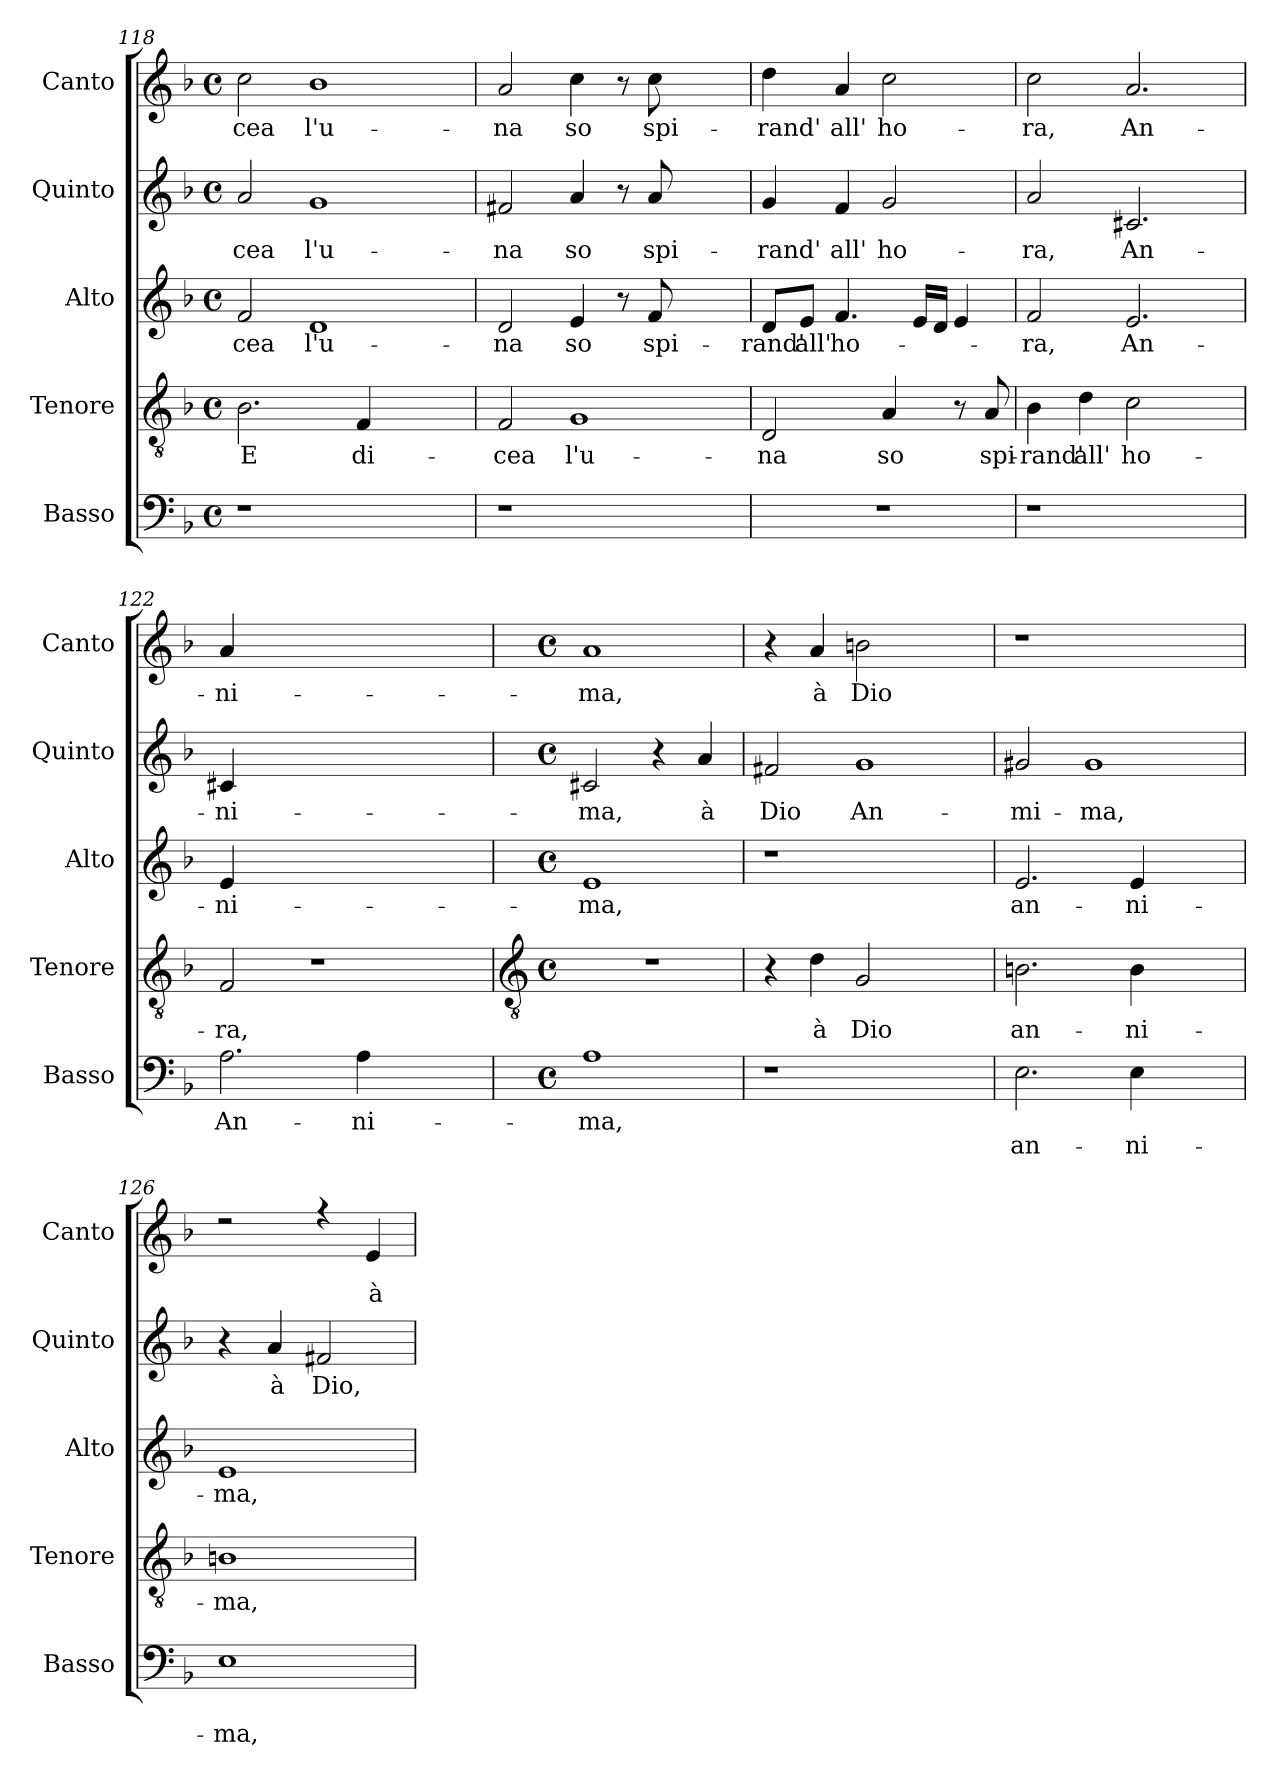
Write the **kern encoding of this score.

**kern	**text	**text	**kern	**text	**kern	**text	**kern	**text	**kern	**text
*part5	*part5	*part5	*part4	*part4	*part3	*part3	*part2	*part2	*part1	*part1
*staff5	*staff5	*staff5	*staff4	*staff4	*staff3	*staff3	*staff2	*staff2	*staff1	*staff1
*I"Basso	*	*	*I"Tenore	*	*I"Alto	*	*I"Quinto	*	*I"Canto	*
*I'Basso	*	*	*I'Tenore	*	*I'Alto	*	*I'Quinto	*	*I'Canto	*
!!LO:LB:g=z
*clefF4	*	*	*clefGv2	*	*clefG2	*	*clefG2	*	*clefG2	*
*k[b-]	*	*	*k[b-]	*	*k[b-]	*	*k[b-]	*	*k[b-]	*
*F:	*	*	*F:	*	*F:	*	*F:	*	*F:	*
*M4/4	*	*	*M4/4	*	*M4/4	*	*M4/4	*	*M4/4	*
*met(c)	*	*	*met(c)	*	*met(c)	*	*met(c)	*	*met(c)	*
=118	=118	=118	=118	=118	=118	=118	=118	=118	=118	=118
!	!	!	!	!LO:LY:b	!	!LO:LY:b	!	!LO:LY:b	!	!LO:LY:b
1r	.	.	2.B-\	E	2f/	-cea	2a/	-cea	2cc\	-cea
!	!	!	!	!	!	!LO:LY:b	!	!LO:LY:b	!	!LO:LY:b
.	.	.	.	.	1d	l'u-	1g	l'u-	1b-	l'u-
!	!	!	!	!LO:LY:b	!	!	!	!	!	!
.	.	.	4F/	di-	.	.	.	.	.	.
2ryy	.	.	2ryy	.	.	.	.	.	.	.
=119	=119	=119	=119	=119	=119	=119	=119	=119	=119	=119
!	!	!	!	!LO:LY:b	!	!LO:LY:b	!	!LO:LY:b	!	!LO:LY:b
1r	.	.	2F/	-cea	2d/	-na	2f#X/	-na	2a/	-na
!	!	!	!	!LO:LY:b	!	!LO:LY:b	!	!LO:LY:b	!	!LO:LY:b
.	.	.	1G	l'u-	4e/	so	4a/	so	4cc\	so
.	.	.	.	.	8r	.	8r	.	8r	.
!	!	!	!	!	!	!LO:LY:b	!	!LO:LY:b	!	!LO:LY:b
.	.	.	.	.	8f/	spi-	8a/	spi-	8cc\	spi-
2ryy	.	.	.	.	2ryy	.	2ryy	.	2ryy	.
=120	=120	=120	=120	=120	=120	=120	=120	=120	=120	=120
!	!	!	!	!LO:LY:b	!	!LO:LY:b	!	!LO:LY:b	!	!LO:LY:b
1r	.	.	2D/	-na	8d/L	-rand'	4g/	-rand'	4dd\	-rand'
!	!	!	!	!	!	!LO:LY:b	!	!	!	!
.	.	.	.	.	8e/J	all'	.	.	.	.
!	!	!	!	!	!	!LO:LY:b	!	!LO:LY:b	!	!LO:LY:b
.	.	.	.	.	4.f/	ho-	4f/	all'	4a/	all'
!	!	!	!	!LO:LY:b	!	!	!	!LO:LY:b	!	!LO:LY:b
.	.	.	4A/	so	.	.	2g/	ho-	2cc\	ho-
.	.	.	.	.	16e/LL	.	.	.	.	.
.	.	.	.	.	16d/JJ	.	.	.	.	.
.	.	.	8r	.	4e/	.	.	.	.	.
!	!	!	!	!LO:LY:b	!	!	!	!	!	!
.	.	.	8A/	spi-	.	.	.	.	.	.
=121	=121	=121	=121	=121	=121	=121	=121	=121	=121	=121
!	!	!	!	!LO:LY:b	!	!LO:LY:b	!	!LO:LY:b	!	!LO:LY:b
1r	.	.	4B-\	-rand'	2f/	-ra,	2a/	-ra,	2cc\	-ra,
!	!	!	!	!LO:LY:b	!	!	!	!	!	!
.	.	.	4d\	all'	.	.	.	.	.	.
!	!	!	!	!LO:LY:b	!	!LO:LY:b	!	!LO:LY:b	!	!LO:LY:b
.	.	.	2c\	ho-	2.e/	An-	2.c#X/	An-	2.a/	An-
4ryy	.	.	4ryy	.	.	.	.	.	.	.
=122	=122	=122	=122	=122	=122	=122	=122	=122	=122	=122
!	!LO:LY:b	!	!	!LO:LY:b	!	!LO:LY:b	!	!LO:LY:b	!	!LO:LY:b
2.A\	An-	.	2F/	-ra,	4e/	-ni-	4c#X/	-ni-	4a/	-ni-
.	.	.	.	.	1ryy	.	1ryy	.	1ryy	.
.	.	.	1r	.	.	.	.	.	.	.
!	!LO:LY:b	!	!	!	!	!	!	!	!	!
4A\	-ni-	.	.	.	.	.	.	.	.	.
2ryy	.	.	.	.	.	.	.	.	.	.
.	.	.	.	.	4ryy	.	4ryy	.	4ryy	.
!!LO:PB:g=z
=123	=123	=123	=123	=123	=123	=123	=123	=123	=123	=123
*	*	*	*clefGv2	*	*	*	*	*	*	*
*M4/4	*	*	*M4/4	*	*M4/4	*	*M4/4	*	*M4/4	*
*met(c)	*	*	*met(c)	*	*met(c)	*	*met(c)	*	*met(c)	*
!	!LO:LY:b	!	!	!	!	!LO:LY:b	!	!LO:LY:b	!	!LO:LY:b
*	*	*	*	*	*	*	*	*	*^	*
1A	-ma,	.	1r	.	1e	-ma,	2c#X/	-ma,	1a	1ryy	-ma,
.	.	.	.	.	.	.	4r	.	.	.	.
!	!	!	!	!	!	!	!	!LO:LY:b	!	!	!
.	.	.	.	.	.	.	4a/	à	.	.	.
=124	=124	=124	=124	=124	=124	=124	=124	=124	=124	=124	=124
!	!	!	!	!	!	!	!	!LO:LY:b	!	!	!
1r	.	.	4r	.	1r	.	2f#X/	Dio	4r	1ryy	.
!	!	!	!	!LO:LY:b	!	!	!	!	!	!	!LO:LY:b
.	.	.	4d\	à	.	.	.	.	4a/	.	à
!	!	!	!	!LO:LY:b	!	!	!	!LO:LY:b	!	!	!LO:LY:b
.	.	.	2G/	Dio	.	.	1g	An-	2bn\	.	Dio
2ryy	.	.	2ryy	.	2ryy	.	.	.	2ryy	2ryy	.
=125	=125	=125	=125	=125	=125	=125	=125	=125	=125	=125	=125
!	!	!LO:LY:b	!	!LO:LY:b	!	!LO:LY:b	!	!LO:LY:b	!	!	!
2.E\	.	an-	2.Bn\	an-	2.e/	an-	2g#X/	-mi-	1r	1ryy	.
!	!	!	!	!	!	!	!	!LO:LY:b	!	!	!
.	.	.	.	.	.	.	1g#i	-ma,	.	.	.
!	!	!LO:LY:b	!	!LO:LY:b	!	!LO:LY:b	!	!	!	!	!
4E\	.	-ni-	4B\	-ni-	4e/	-ni-	.	.	.	.	.
2ryy	.	.	2ryy	.	2ryy	.	.	.	2ryy	2ryy	.
=126	=126	=126	=126	=126	=126	=126	=126	=126	=126	=126	=126
!	!	!LO:LY:b	!	!LO:LY:b	!	!LO:LY:b	!	!	!	!	!
1E	.	-ma,	1Bn	-ma,	1e	-ma,	4r	.	2r	1ryy	.
!	!	!	!	!	!	!	!	!LO:LY:b	!	!	!
.	.	.	.	.	.	.	4a/	à	.	.	.
!	!	!	!	!	!	!	!	!LO:LY:b	!	!	!
.	.	.	.	.	.	.	2f#X/	Dio,	4r	.	.
!	!	!	!	!	!	!	!	!	!	!	!LO:LY:b
.	.	.	.	.	.	.	.	.	4e/	.	à
*	*	*	*	*	*	*	*	*	*v	*v	*
=	=	=	=	=	=	=	=	=	=	=
*-	*-	*-	*-	*-	*-	*-	*-	*-	*-	*-
